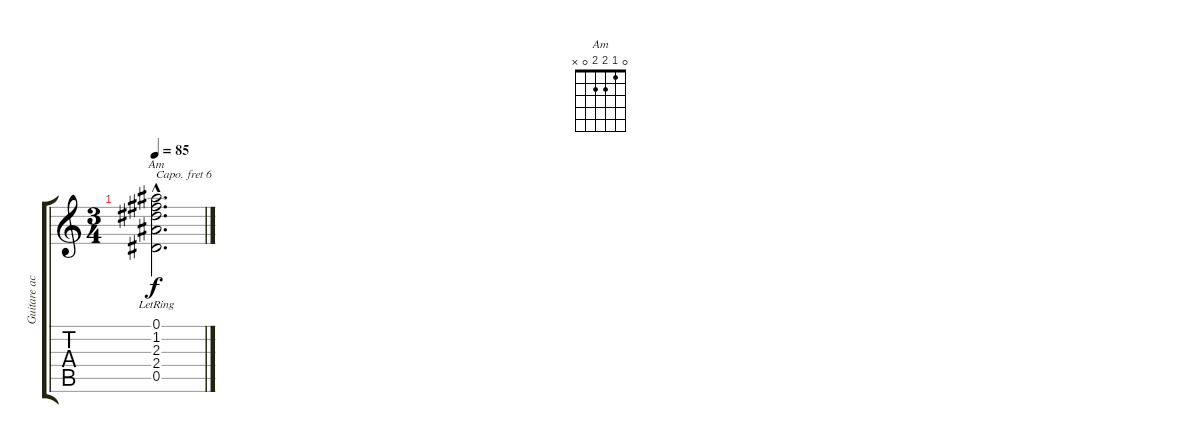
\track ("Guitare acoustique (capo+6)" "Guitare ac") {instrument acousticguitarsteel}
\staff {score tabs}
\capo 6
\tuning (E4 B3 G3 D3 A2 E2) {hide}
\chord ("Am" 0 1 2 2 0 x)
\ts (3 4)
\tempo 85
\clef g2
\ks c
(0.1{hac} 1.2{lr} 2.3 2.4 0.5{hac}).2{d ch "Am" dy f}
